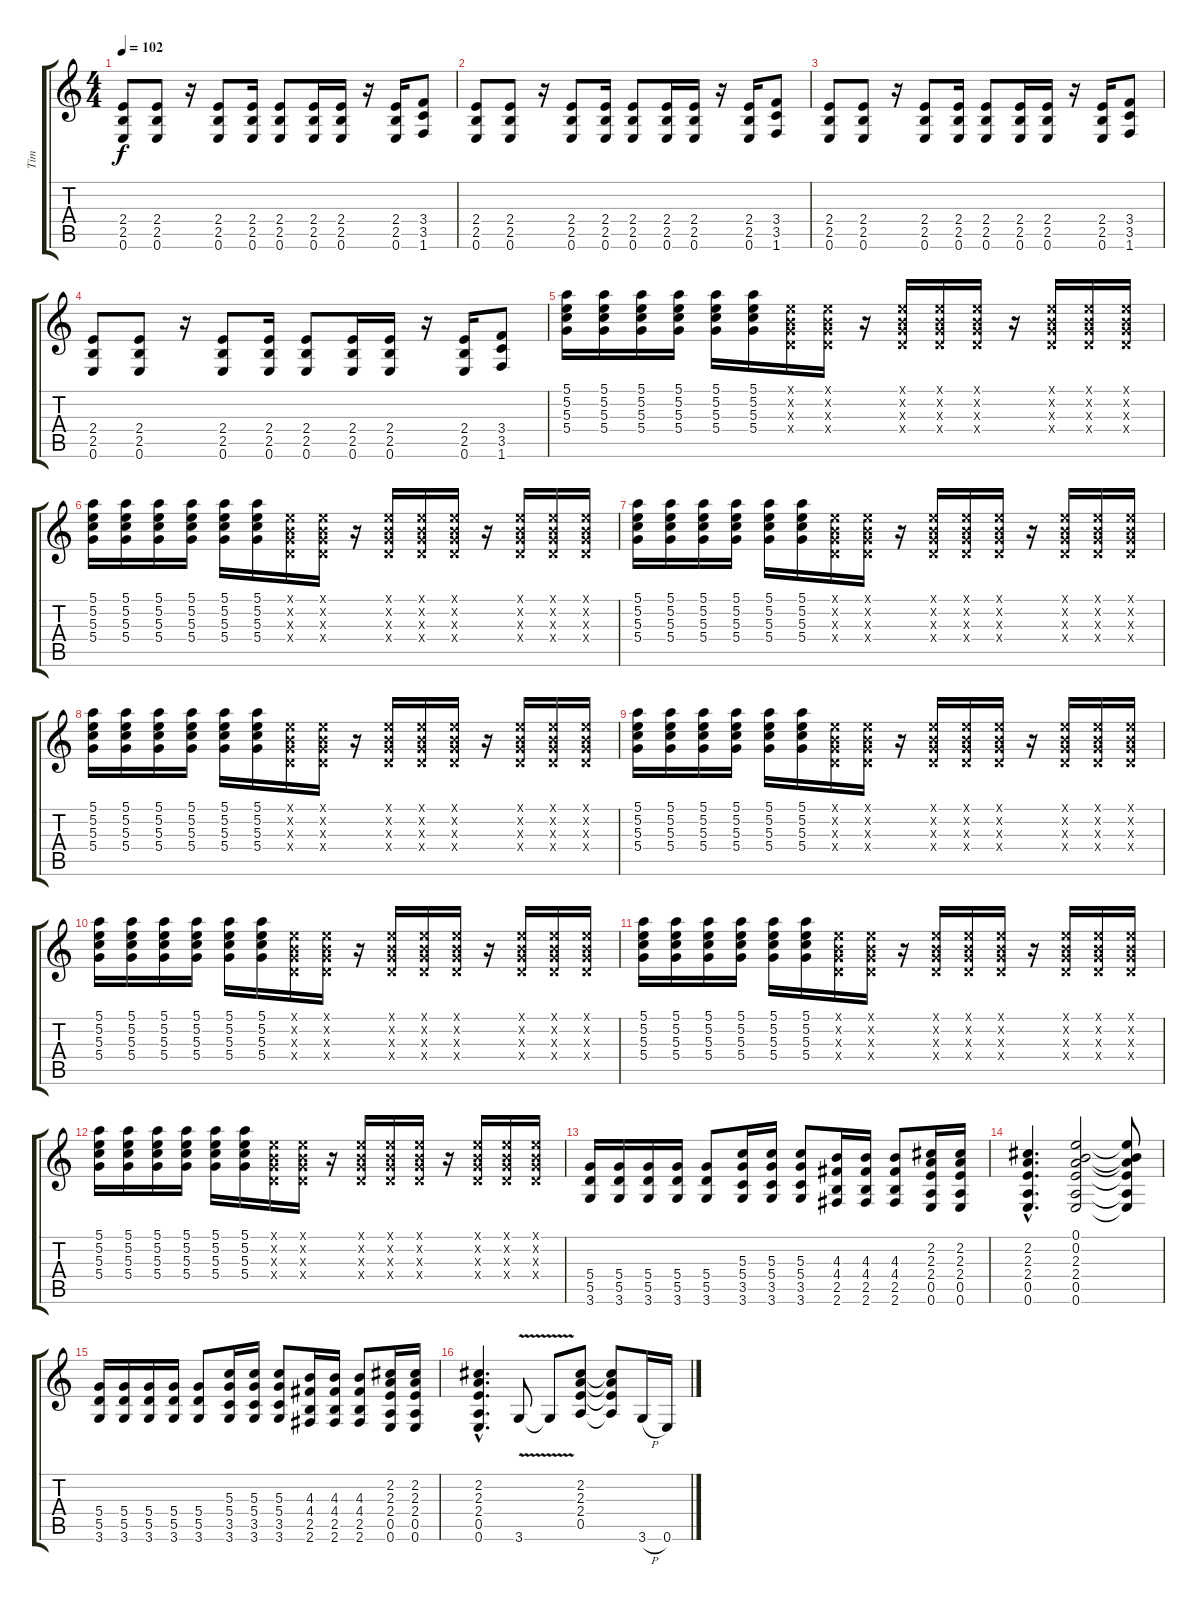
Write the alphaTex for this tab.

\track ("Tim" "Tim") {instrument distortionguitar}
\staff {score tabs}
\tuning (E4 B3 G3 D3 A2 E2) {hide}
\ts (4 4)
\tempo 102
\clef g2
\ks c
(2.4 2.5 0.6).8{dy f} (2.4 2.5 0.6).8 r.16 (2.4 2.5 0.6).8 (2.4 2.5 0.6).16 (2.4 2.5 0.6).8 (2.4 2.5 0.6).16 (2.4 2.5 0.6).16 r.16 (2.4 2.5 0.6).16 (3.4 3.5 1.6).8 |
(2.4 2.5 0.6).8 (2.4 2.5 0.6).8 r.16 (2.4 2.5 0.6).8 (2.4 2.5 0.6).16 (2.4 2.5 0.6).8 (2.4 2.5 0.6).16 (2.4 2.5 0.6).16 r.16 (2.4 2.5 0.6).16 (3.4 3.5 1.6).8 |
(2.4 2.5 0.6).8 (2.4 2.5 0.6).8 r.16 (2.4 2.5 0.6).8 (2.4 2.5 0.6).16 (2.4 2.5 0.6).8 (2.4 2.5 0.6).16 (2.4 2.5 0.6).16 r.16 (2.4 2.5 0.6).16 (3.4 3.5 1.6).8 |
(2.4 2.5 0.6).8 (2.4 2.5 0.6).8 r.16 (2.4 2.5 0.6).8 (2.4 2.5 0.6).16 (2.4 2.5 0.6).8 (2.4 2.5 0.6).16 (2.4 2.5 0.6).16 r.16 (2.4 2.5 0.6).16 (3.4 3.5 1.6).8 |
(5.1 5.2 5.3 5.4).16 (5.1 5.2 5.3 5.4).16 (5.1 5.2 5.3 5.4).16 (5.1 5.2 5.3 5.4).16 (5.1 5.2 5.3 5.4).16 (5.1 5.2 5.3 5.4).16 (0.1{x} 0.2{x} 0.3{x} 0.4{x}).16 (0.1{x} 0.2{x} 0.3{x} 0.4{x}).16 r.16 (0.1{x} 0.2{x} 0.3{x} 0.4{x}).16 (0.1{x} 0.2{x} 0.3{x} 0.4{x}).16 (0.1{x} 0.2{x} 0.3{x} 0.4{x}).16 r.16 (0.1{x} 0.2{x} 0.3{x} 0.4{x}).16 (0.1{x} 0.2{x} 0.3{x} 0.4{x}).16 (0.1{x} 0.2{x} 0.3{x} 0.4{x}).16 |
(5.1 5.2 5.3 5.4).16 (5.1 5.2 5.3 5.4).16 (5.1 5.2 5.3 5.4).16 (5.1 5.2 5.3 5.4).16 (5.1 5.2 5.3 5.4).16 (5.1 5.2 5.3 5.4).16 (0.1{x} 0.2{x} 0.3{x} 0.4{x}).16 (0.1{x} 0.2{x} 0.3{x} 0.4{x}).16 r.16 (0.1{x} 0.2{x} 0.3{x} 0.4{x}).16 (0.1{x} 0.2{x} 0.3{x} 0.4{x}).16 (0.1{x} 0.2{x} 0.3{x} 0.4{x}).16 r.16 (0.1{x} 0.2{x} 0.3{x} 0.4{x}).16 (0.1{x} 0.2{x} 0.3{x} 0.4{x}).16 (0.1{x} 0.2{x} 0.3{x} 0.4{x}).16 |
(5.1 5.2 5.3 5.4).16 (5.1 5.2 5.3 5.4).16 (5.1 5.2 5.3 5.4).16 (5.1 5.2 5.3 5.4).16 (5.1 5.2 5.3 5.4).16 (5.1 5.2 5.3 5.4).16 (0.1{x} 0.2{x} 0.3{x} 0.4{x}).16 (0.1{x} 0.2{x} 0.3{x} 0.4{x}).16 r.16 (0.1{x} 0.2{x} 0.3{x} 0.4{x}).16 (0.1{x} 0.2{x} 0.3{x} 0.4{x}).16 (0.1{x} 0.2{x} 0.3{x} 0.4{x}).16 r.16 (0.1{x} 0.2{x} 0.3{x} 0.4{x}).16 (0.1{x} 0.2{x} 0.3{x} 0.4{x}).16 (0.1{x} 0.2{x} 0.3{x} 0.4{x}).16 |
(5.1 5.2 5.3 5.4).16 (5.1 5.2 5.3 5.4).16 (5.1 5.2 5.3 5.4).16 (5.1 5.2 5.3 5.4).16 (5.1 5.2 5.3 5.4).16 (5.1 5.2 5.3 5.4).16 (0.1{x} 0.2{x} 0.3{x} 0.4{x}).16 (0.1{x} 0.2{x} 0.3{x} 0.4{x}).16 r.16 (0.1{x} 0.2{x} 0.3{x} 0.4{x}).16 (0.1{x} 0.2{x} 0.3{x} 0.4{x}).16 (0.1{x} 0.2{x} 0.3{x} 0.4{x}).16 r.16 (0.1{x} 0.2{x} 0.3{x} 0.4{x}).16 (0.1{x} 0.2{x} 0.3{x} 0.4{x}).16 (0.1{x} 0.2{x} 0.3{x} 0.4{x}).16 |
(5.1 5.2 5.3 5.4).16 (5.1 5.2 5.3 5.4).16 (5.1 5.2 5.3 5.4).16 (5.1 5.2 5.3 5.4).16 (5.1 5.2 5.3 5.4).16 (5.1 5.2 5.3 5.4).16 (0.1{x} 0.2{x} 0.3{x} 0.4{x}).16 (0.1{x} 0.2{x} 0.3{x} 0.4{x}).16 r.16 (0.1{x} 0.2{x} 0.3{x} 0.4{x}).16 (0.1{x} 0.2{x} 0.3{x} 0.4{x}).16 (0.1{x} 0.2{x} 0.3{x} 0.4{x}).16 r.16 (0.1{x} 0.2{x} 0.3{x} 0.4{x}).16 (0.1{x} 0.2{x} 0.3{x} 0.4{x}).16 (0.1{x} 0.2{x} 0.3{x} 0.4{x}).16 |
(5.1 5.2 5.3 5.4).16 (5.1 5.2 5.3 5.4).16 (5.1 5.2 5.3 5.4).16 (5.1 5.2 5.3 5.4).16 (5.1 5.2 5.3 5.4).16 (5.1 5.2 5.3 5.4).16 (0.1{x} 0.2{x} 0.3{x} 0.4{x}).16 (0.1{x} 0.2{x} 0.3{x} 0.4{x}).16 r.16 (0.1{x} 0.2{x} 0.3{x} 0.4{x}).16 (0.1{x} 0.2{x} 0.3{x} 0.4{x}).16 (0.1{x} 0.2{x} 0.3{x} 0.4{x}).16 r.16 (0.1{x} 0.2{x} 0.3{x} 0.4{x}).16 (0.1{x} 0.2{x} 0.3{x} 0.4{x}).16 (0.1{x} 0.2{x} 0.3{x} 0.4{x}).16 |
(5.1 5.2 5.3 5.4).16 (5.1 5.2 5.3 5.4).16 (5.1 5.2 5.3 5.4).16 (5.1 5.2 5.3 5.4).16 (5.1 5.2 5.3 5.4).16 (5.1 5.2 5.3 5.4).16 (0.1{x} 0.2{x} 0.3{x} 0.4{x}).16 (0.1{x} 0.2{x} 0.3{x} 0.4{x}).16 r.16 (0.1{x} 0.2{x} 0.3{x} 0.4{x}).16 (0.1{x} 0.2{x} 0.3{x} 0.4{x}).16 (0.1{x} 0.2{x} 0.3{x} 0.4{x}).16 r.16 (0.1{x} 0.2{x} 0.3{x} 0.4{x}).16 (0.1{x} 0.2{x} 0.3{x} 0.4{x}).16 (0.1{x} 0.2{x} 0.3{x} 0.4{x}).16 |
(5.1 5.2 5.3 5.4).16 (5.1 5.2 5.3 5.4).16 (5.1 5.2 5.3 5.4).16 (5.1 5.2 5.3 5.4).16 (5.1 5.2 5.3 5.4).16 (5.1 5.2 5.3 5.4).16 (0.1{x} 0.2{x} 0.3{x} 0.4{x}).16 (0.1{x} 0.2{x} 0.3{x} 0.4{x}).16 r.16 (0.1{x} 0.2{x} 0.3{x} 0.4{x}).16 (0.1{x} 0.2{x} 0.3{x} 0.4{x}).16 (0.1{x} 0.2{x} 0.3{x} 0.4{x}).16 r.16 (0.1{x} 0.2{x} 0.3{x} 0.4{x}).16 (0.1{x} 0.2{x} 0.3{x} 0.4{x}).16 (0.1{x} 0.2{x} 0.3{x} 0.4{x}).16 |
(5.4 5.5 3.6).16 (5.4 5.5 3.6).16 (5.4 5.5 3.6).16 (5.4 5.5 3.6).16 (5.4 5.5 3.6).8 (5.3 5.4 3.5 3.6).16 (5.3 5.4 3.5 3.6).16 (5.3 5.4 3.5 3.6).8 (4.3 4.4 2.5 2.6).16 (4.3 4.4 2.5 2.6).16 (4.3 4.4 2.5 2.6).8 (2.2 2.3 2.4 0.5 0.6).16 (2.2 2.3 2.4 0.5 0.6).16 |
(2.2{hac} 2.3{hac} 2.4{hac} 0.5{hac} 0.6{hac}).4{d} (0.1 0.2 2.3 2.4 0.5 0.6).2 (0.1{t} 0.2{t} 2.3{t} 2.4{t} 0.5{t} 0.6{t}).8 |
(5.4 5.5 3.6).16 (5.4 5.5 3.6).16 (5.4 5.5 3.6).16 (5.4 5.5 3.6).16 (5.4 5.5 3.6).8 (5.3 5.4 3.5 3.6).16 (5.3 5.4 3.5 3.6).16 (5.3 5.4 3.5 3.6).8 (4.3 4.4 2.5 2.6).16 (4.3 4.4 2.5 2.6).16 (4.3 4.4 2.5 2.6).8 (2.2 2.3 2.4 0.5 0.6).16 (2.2 2.3 2.4 0.5 0.6).16 |
(2.2{hac} 2.3{hac} 2.4{hac} 0.5{hac} 0.6{hac}).4{d} 3.6{v}.8 3.6{t}.8 (2.2 2.3 2.4 0.5).8 (2.2{t} 2.3{t} 2.4{t} 0.5{t}).8 3.6{h}.16 0.6.16
